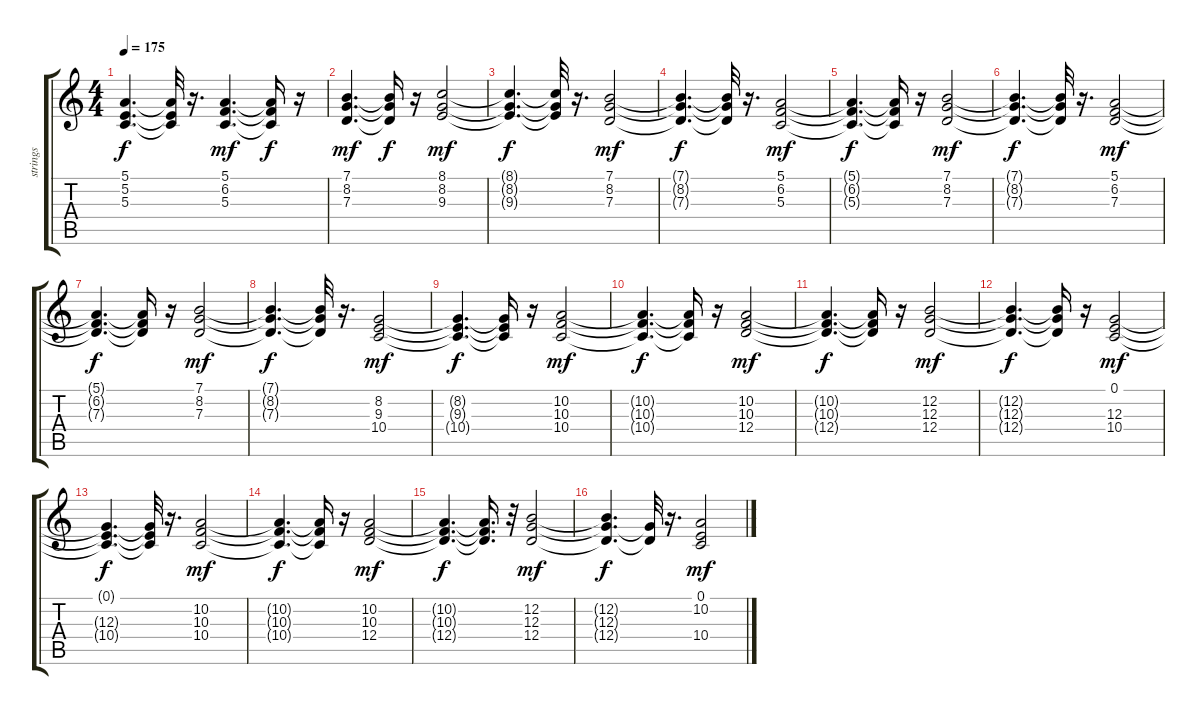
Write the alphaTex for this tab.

\track ("strings" "strings") {instrument synthstrings1}
\staff {score tabs}
\tuning (E4 B3 G3 D3 A2 E2) {hide}
\ts (4 4)
\tempo 175
\clef g2
\ks c
(5.1{t} 5.2{t} 5.3{t}).4{d dy f} (5.1{t} 5.2{t} 5.3{t}).32 r.16{d} (5.1 6.2 5.3).4{d dy mf} (5.1{t} 6.2{t} 5.3{t}).16{dy f} r.16 |
(7.1 8.2 7.3).4{d dy mf} (7.1{t} 8.2{t} 7.3{t}).16{dy f} r.16 (8.1 8.2 9.3).2{dy mf} |
(8.1{t} 8.2{t} 9.3{t}).4{d dy f} (8.1{t} 8.2{t} 9.3{t}).32 r.16{d} (7.1 8.2 7.3).2{dy mf} |
(7.1{t} 8.2{t} 7.3{t}).4{d dy f} (7.1{t} 8.2{t} 7.3{t}).32 r.16{d} (5.1 6.2 5.3).2{dy mf} |
(5.1{t} 6.2{t} 5.3{t}).4{d dy f} (5.1{t} 6.2{t} 5.3{t}).16 r.16 (7.1 8.2 7.3).2{dy mf} |
(7.1{t} 8.2{t} 7.3{t}).4{d dy f} (7.1{t} 8.2{t} 7.3{t}).32 r.16{d} (5.1 6.2 7.3).2{dy mf} |
(5.1{t} 6.2{t} 7.3{t}).4{d dy f} (5.1{t} 6.2{t} 7.3{t}).16 r.16 (7.1 8.2 7.3).2{dy mf} |
(7.1{t} 8.2{t} 7.3{t}).4{d dy f} (7.1{t} 8.2{t} 7.3{t}).32 r.16{d} (8.2 9.3 10.4).2{dy mf} |
(8.2{t} 9.3{t} 10.4{t}).4{d dy f} (8.2{t} 9.3{t} 10.4{t}).16 r.16 (10.2 10.3 10.4).2{dy mf} |
(10.2{t} 10.3{t} 10.4{t}).4{d dy f} (10.2{t} 10.3{t} 10.4{t}).16 r.16 (10.2 10.3 12.4).2{dy mf} |
(10.2{t} 10.3{t} 12.4{t}).4{d dy f} (10.2{t} 10.3{t} 12.4{t}).16 r.16 (12.2 12.3 12.4).2{dy mf} |
(12.2{t} 12.3{t} 12.4{t}).4{d dy f} (12.2{t} 12.3{t} 12.4{t}).16 r.16 (0.1 12.3 10.4).2{dy mf} |
(0.1{t} 12.3{t} 10.4{t}).4{d dy f} (0.1{t} 12.3{t} 10.4{t}).32 r.16{d} (10.2 10.3 10.4).2{dy mf} |
(10.2{t} 10.3{t} 10.4{t}).4{d dy f} (10.2{t} 10.3{t} 10.4{t}).16 r.16 (10.2 10.3 12.4).2{dy mf} |
(10.2{t} 10.3{t} 12.4{t}).4{d dy f} (10.2{t} 10.3{t} 12.4{t}).16{d} r.32 (12.2 12.3 12.4).2{dy mf} |
(12.2{t} 12.3{t} 12.4{t}).4{d dy f} (12.3{t} 12.4{t}).32 r.16{d} (0.1 10.2 10.4).2{dy mf}
